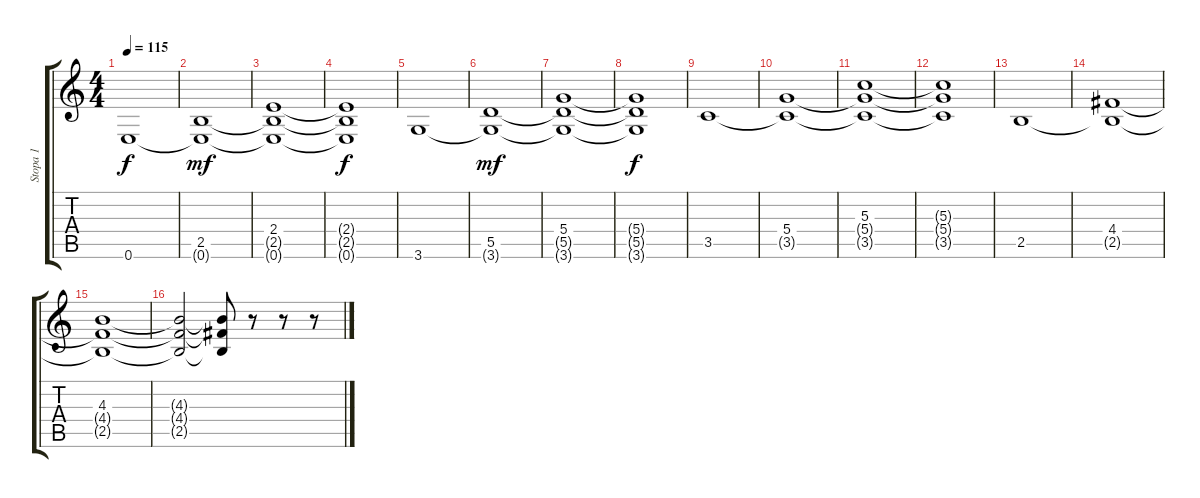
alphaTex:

\track ("Stopa 1" "Stopa 1") {instrument distortionguitar}
\staff {score tabs}
\tuning (E4 B3 G3 D3 A2 E2) {hide}
\ts (4 4)
\tempo 115
\clef g2
\ks c
0.6.1{dy f balance 0 instrument stringensemble1} |
(2.5 0.6{t}).1{dy mf} |
(2.4 2.5{t} 0.6{t}).1 |
(2.4{t} 2.5{t} 0.6{t}).1{dy f} |
3.6.1{balance 0 instrument stringensemble1} |
(5.5 3.6{t}).1{dy mf} |
(5.4 5.5{t} 3.6{t}).1 |
(5.4{t} 5.5{t} 3.6{t}).1{dy f} |
3.5.1 |
(5.4 3.5{t}).1 |
(5.3 5.4{t} 3.5{t}).1 |
(5.3{t} 5.4{t} 3.5{t}).1 |
2.5.1 |
(4.4 2.5{t}).1 |
(4.3 4.4{t} 2.5{t}).1 |
(4.3{t} 4.4{t} 2.5{t}).2 (4.3{t} 4.4{t} 2.5{t}).8 r.8 r.8 r.8
